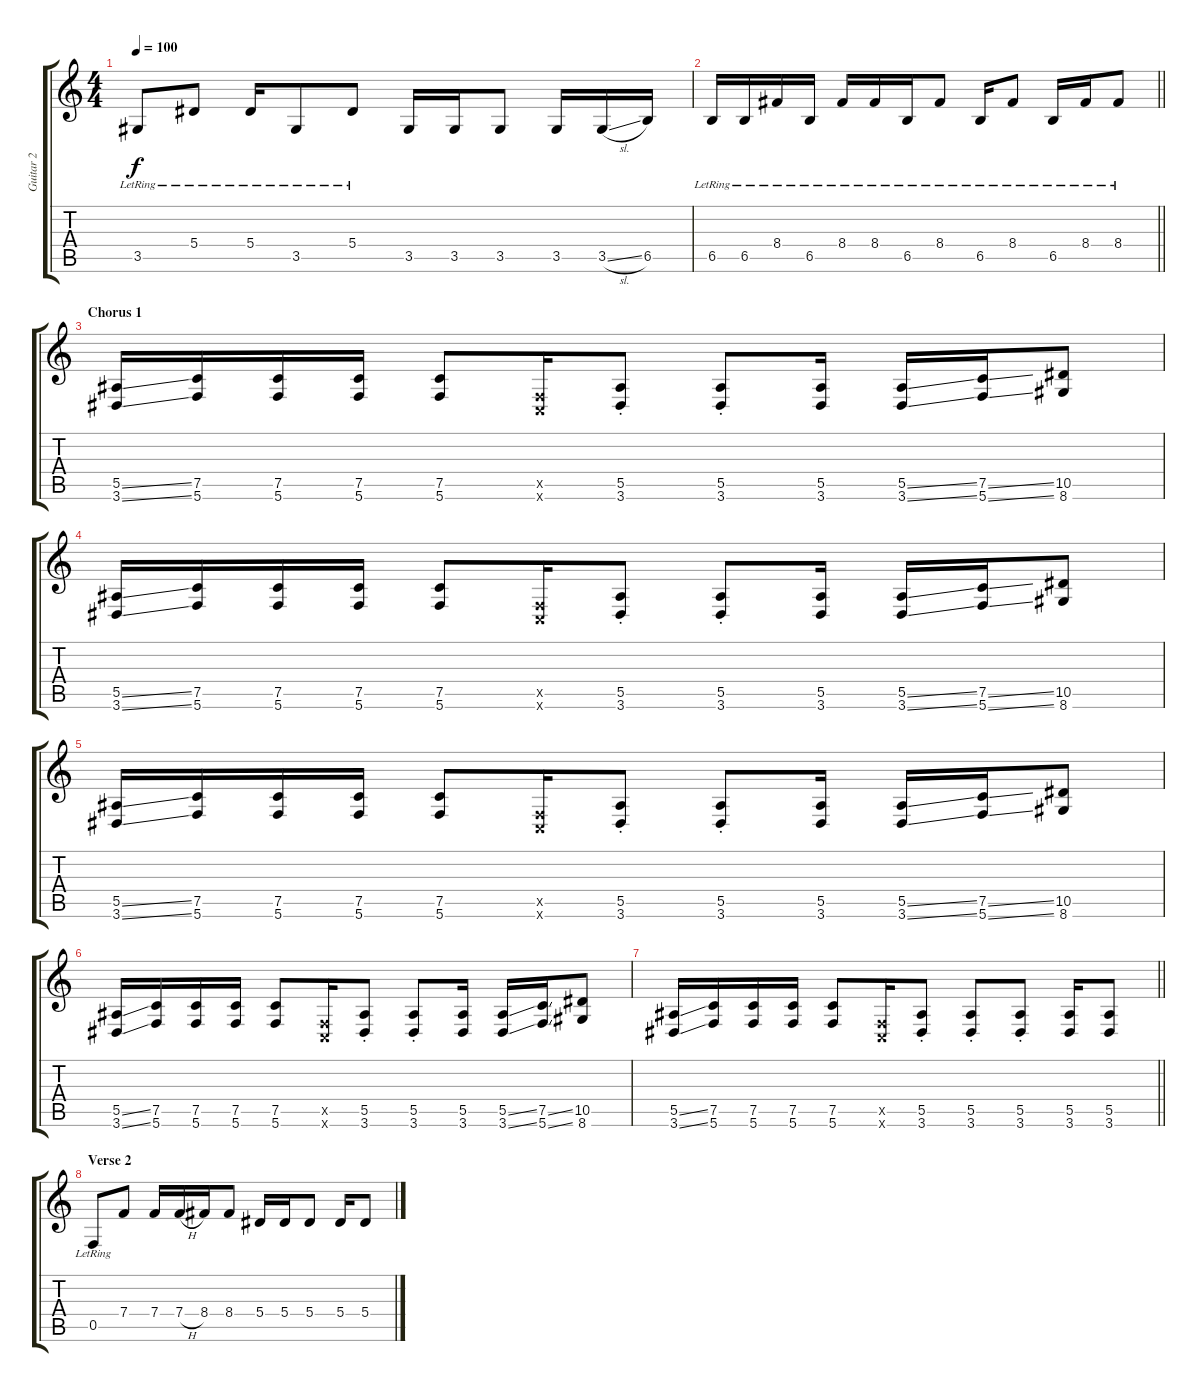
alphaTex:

\track ("Guitar 2" "Guitar 2") {instrument overdrivenguitar}
\staff {score tabs}
\tuning (C4 G3 Eb3 Bb2 F2 C2) {hide}
\ts (4 4)
\tempo 100
\clef g2
\ks c
3.5{lr}.8{dy f} 5.4{lr}.8 5.4{lr}.16 3.5{lr}.8 5.4{lr}.8 3.5.16 3.5.16 3.5.8 3.5.16 3.5{sl}.16 6.5.16 |
\barLineRight lightlight
6.5{lr}.16 6.5{lr}.16 8.4{lr}.16 6.5{lr}.16 8.4{lr}.16 8.4{lr}.16 6.5{lr}.16 8.4{lr}.8 6.5{lr}.16 8.4{lr}.8 6.5{lr}.16 8.4{lr}.16 8.4{lr}.8 |
\section ("" "Chorus 1")
(5.5{ss} 3.6{ss}).16 (7.5 5.6).16 (7.5 5.6).16 (7.5 5.6).16 (7.5 5.6).8 (0.5{x} 0.6{x}).16 (5.5{st} 3.6{st}).8 (5.5{st} 3.6{st}).8 (5.5 3.6).16 (5.5{ss} 3.6{ss}).16 (7.5{ss} 5.6{ss}).16 (10.5 8.6).8 |
(5.5{ss} 3.6{ss}).16 (7.5 5.6).16 (7.5 5.6).16 (7.5 5.6).16 (7.5 5.6).8 (0.5{x} 0.6{x}).16 (5.5{st} 3.6{st}).8 (5.5{st} 3.6{st}).8 (5.5 3.6).16 (5.5{ss} 3.6{ss}).16 (7.5{ss} 5.6{ss}).16 (10.5 8.6).8 |
(5.5{ss} 3.6{ss}).16 (7.5 5.6).16 (7.5 5.6).16 (7.5 5.6).16 (7.5 5.6).8 (0.5{x} 0.6{x}).16 (5.5{st} 3.6{st}).8 (5.5{st} 3.6{st}).8 (5.5 3.6).16 (5.5{ss} 3.6{ss}).16 (7.5{ss} 5.6{ss}).16 (10.5 8.6).8 |
(5.5{ss} 3.6{ss}).16 (7.5 5.6).16 (7.5 5.6).16 (7.5 5.6).16 (7.5 5.6).8 (0.5{x} 0.6{x}).16 (5.5{st} 3.6{st}).8 (5.5{st} 3.6{st}).8 (5.5 3.6).16 (5.5{ss} 3.6{ss}).16 (7.5{ss} 5.6{ss}).16 (10.5 8.6).8 |
\barLineRight lightlight
(5.5{ss} 3.6{ss}).16 (7.5 5.6).16 (7.5 5.6).16 (7.5 5.6).16 (7.5 5.6).8 (0.5{x} 0.6{x}).16 (5.5{st} 3.6{st}).8 (5.5{st} 3.6{st}).8 (5.5{st} 3.6{st}).8 (5.5 3.6).16 (5.5 3.6).8 |
\section ("" "Verse 2")
0.5{lr}.8 7.4.8 7.4.16 7.4{h}.16 8.4.16 8.4.8 5.4.16 5.4.16 5.4.8 5.4.16 5.4.8
